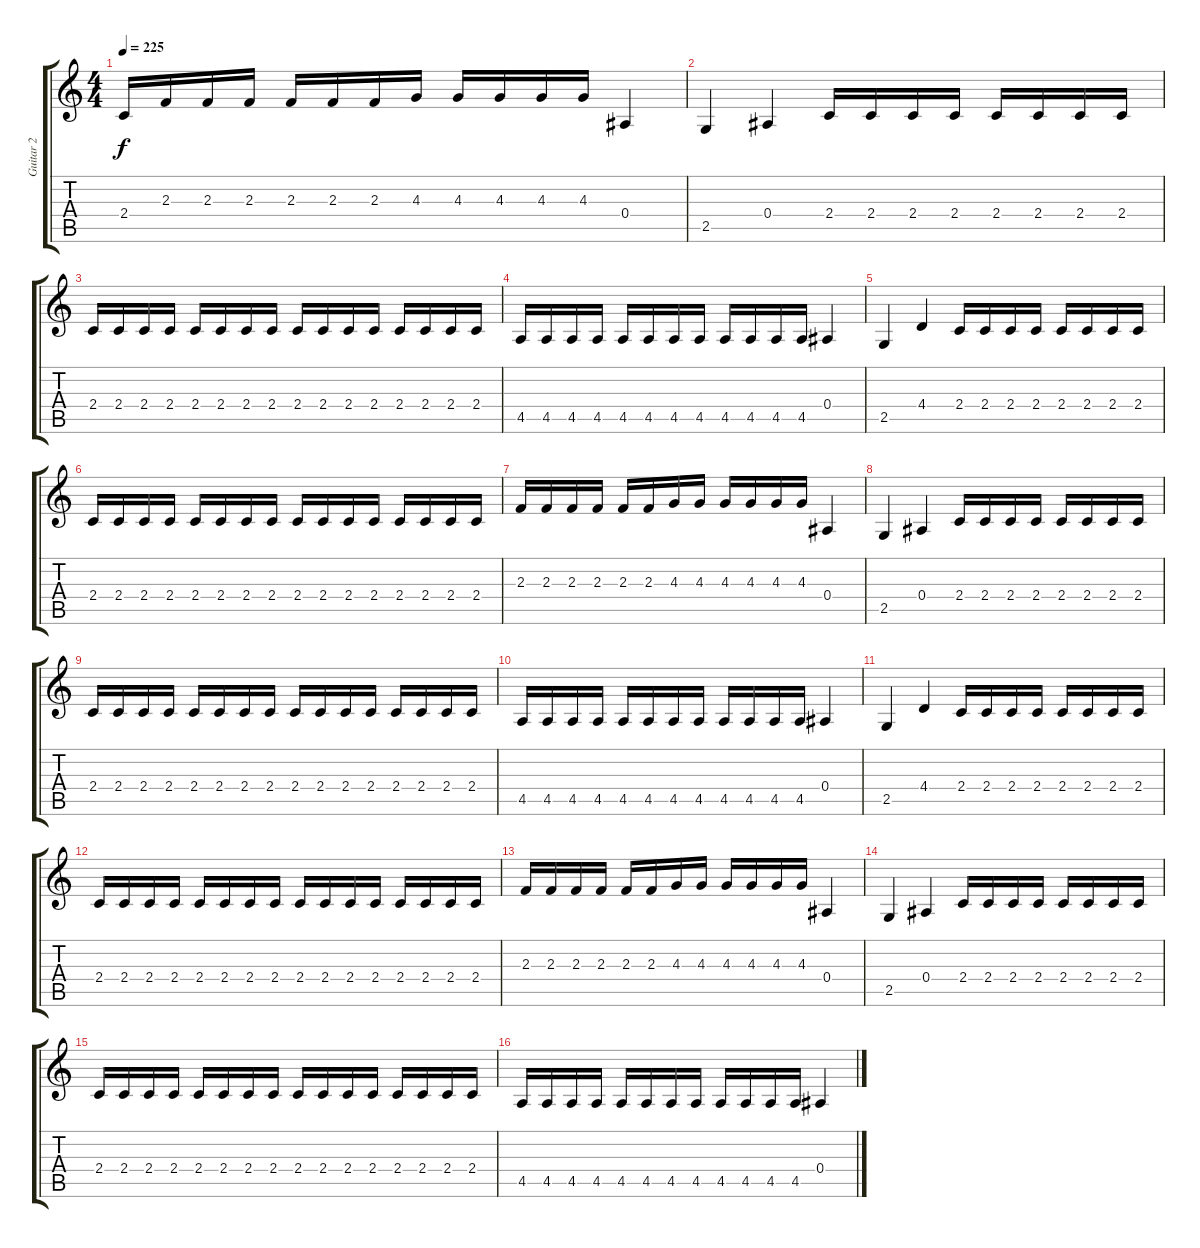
\track ("Guitar 2" "Guitar 2") {instrument distortionguitar}
\staff {score tabs}
\tuning (C4 G3 Eb3 Bb2 F2 C2) {hide}
\ts (4 4)
\tempo 225
\clef g2
\ks c
2.4.16{dy f} 2.3.16 2.3.16 2.3.16 2.3.16 2.3.16 2.3.16 4.3.16 4.3.16 4.3.16 4.3.16 4.3.16 0.4.4 |
2.5.4 0.4.4 2.4.16 2.4.16 2.4.16 2.4.16 2.4.16 2.4.16 2.4.16 2.4.16 |
2.4.16 2.4.16 2.4.16 2.4.16 2.4.16 2.4.16 2.4.16 2.4.16 2.4.16 2.4.16 2.4.16 2.4.16 2.4.16 2.4.16 2.4.16 2.4.16 |
4.5.16 4.5.16 4.5.16 4.5.16 4.5.16 4.5.16 4.5.16 4.5.16 4.5.16 4.5.16 4.5.16 4.5.16 0.4.4 |
2.5.4 4.4.4 2.4.16 2.4.16 2.4.16 2.4.16 2.4.16 2.4.16 2.4.16 2.4.16 |
2.4.16 2.4.16 2.4.16 2.4.16 2.4.16 2.4.16 2.4.16 2.4.16 2.4.16 2.4.16 2.4.16 2.4.16 2.4.16 2.4.16 2.4.16 2.4.16 |
2.3.16 2.3.16 2.3.16 2.3.16 2.3.16 2.3.16 4.3.16 4.3.16 4.3.16 4.3.16 4.3.16 4.3.16 0.4.4 |
2.5.4 0.4.4 2.4.16 2.4.16 2.4.16 2.4.16 2.4.16 2.4.16 2.4.16 2.4.16 |
2.4.16 2.4.16 2.4.16 2.4.16 2.4.16 2.4.16 2.4.16 2.4.16 2.4.16 2.4.16 2.4.16 2.4.16 2.4.16 2.4.16 2.4.16 2.4.16 |
4.5.16 4.5.16 4.5.16 4.5.16 4.5.16 4.5.16 4.5.16 4.5.16 4.5.16 4.5.16 4.5.16 4.5.16 0.4.4 |
2.5.4 4.4.4 2.4.16 2.4.16 2.4.16 2.4.16 2.4.16 2.4.16 2.4.16 2.4.16 |
2.4.16 2.4.16 2.4.16 2.4.16 2.4.16 2.4.16 2.4.16 2.4.16 2.4.16 2.4.16 2.4.16 2.4.16 2.4.16 2.4.16 2.4.16 2.4.16 |
2.3.16 2.3.16 2.3.16 2.3.16 2.3.16 2.3.16 4.3.16 4.3.16 4.3.16 4.3.16 4.3.16 4.3.16 0.4.4 |
2.5.4 0.4.4 2.4.16 2.4.16 2.4.16 2.4.16 2.4.16 2.4.16 2.4.16 2.4.16 |
2.4.16 2.4.16 2.4.16 2.4.16 2.4.16 2.4.16 2.4.16 2.4.16 2.4.16 2.4.16 2.4.16 2.4.16 2.4.16 2.4.16 2.4.16 2.4.16 |
4.5.16 4.5.16 4.5.16 4.5.16 4.5.16 4.5.16 4.5.16 4.5.16 4.5.16 4.5.16 4.5.16 4.5.16 0.4.4
